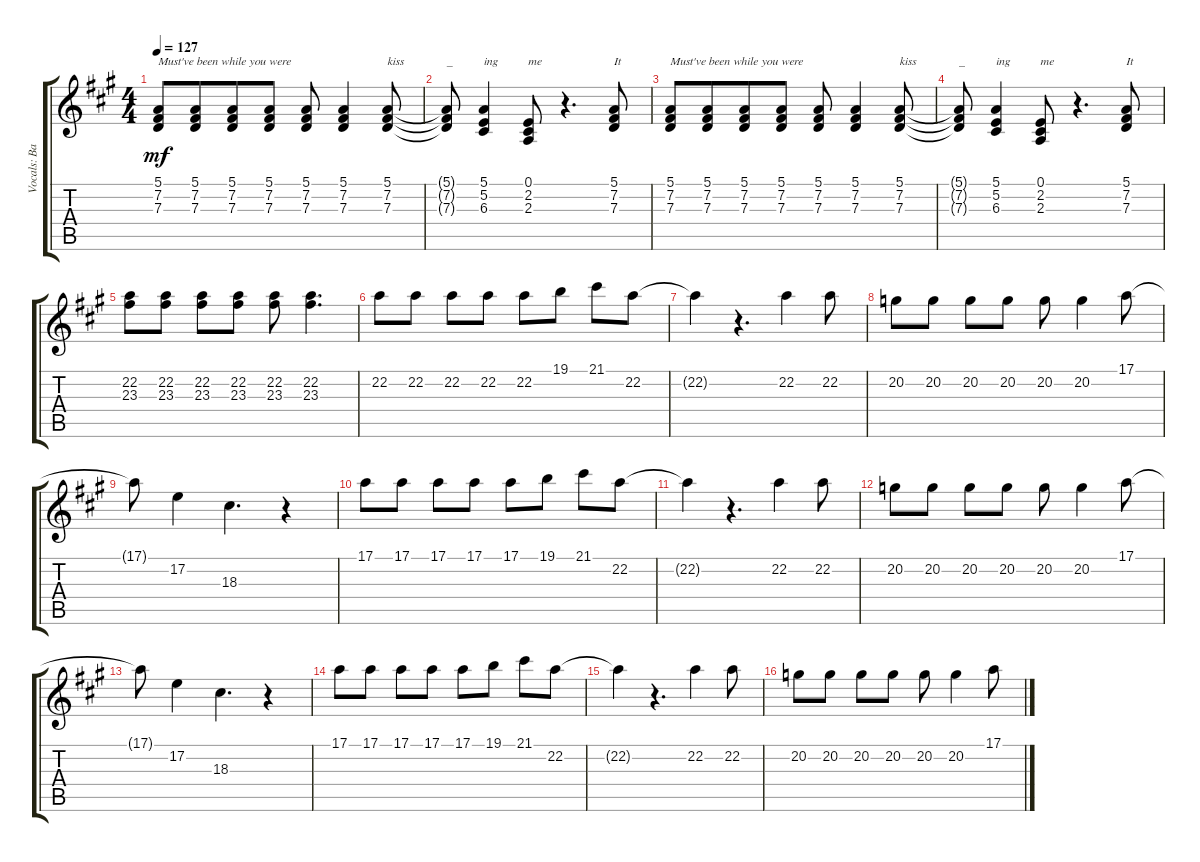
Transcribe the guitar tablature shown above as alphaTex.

\track ("Vocals: Backing" "Vocals: Ba") {instrument choiraahs}
\staff {score tabs}
\tuning (E4 B3 G3 D3 A2 E2) {hide}
\ts (4 4)
\tempo 127
\clef g2
\ks a
(5.1 7.2 7.3).8{txt "Must've been while you were" dy mf} (5.1 7.2 7.3).8{beam merge} (5.1 7.2 7.3).8 (5.1 7.2 7.3).8 (5.1 7.2 7.3).8 (5.1 7.2 7.3).4 (5.1 7.2 7.3).8{txt "kiss"} |
(5.1{t} 7.2{t} 7.3{t}).8{txt "_"} (5.1 5.2 6.3).4{txt "ing"} (0.1 2.2 2.3).8{txt "me"} r.4{d} (5.1 7.2 7.3).8{txt "It"} |
(5.1 7.2 7.3).8{txt "Must've been while you were"} (5.1 7.2 7.3).8{beam merge} (5.1 7.2 7.3).8 (5.1 7.2 7.3).8 (5.1 7.2 7.3).8 (5.1 7.2 7.3).4 (5.1 7.2 7.3).8{txt "kiss"} |
(5.1{t} 7.2{t} 7.3{t}).8{txt "_"} (5.1 5.2 6.3).4{txt "ing"} (0.1 2.2 2.3).8{txt "me"} r.4{d} (5.1 7.2 7.3).8{txt "It"} |
(22.2 23.3).8 (22.2 23.3).8 (22.2 23.3).8 (22.2 23.3).8 (22.2 23.3).8 (22.2 23.3).4{d} |
22.2.8 22.2.8 22.2.8 22.2.8 22.2.8 19.1.8 21.1.8 22.2.8 |
22.2{t}.4 r.4{d} 22.2.4 22.2.8 |
20.2.8 20.2.8 20.2.8 20.2.8 20.2.8 20.2.4 17.1.8 |
17.1{t}.8 17.2.4 18.3.4{d} r.4 |
17.1.8 17.1.8 17.1.8 17.1.8 17.1.8 19.1.8 21.1.8 22.2.8 |
22.2{t}.4 r.4{d} 22.2.4 22.2.8 |
20.2.8 20.2.8 20.2.8 20.2.8 20.2.8 20.2.4 17.1.8 |
17.1{t}.8 17.2.4 18.3.4{d} r.4 |
17.1.8 17.1.8 17.1.8 17.1.8 17.1.8 19.1.8 21.1.8 22.2.8 |
22.2{t}.4 r.4{d} 22.2.4 22.2.8 |
20.2.8 20.2.8 20.2.8 20.2.8 20.2.8 20.2.4 17.1.8
